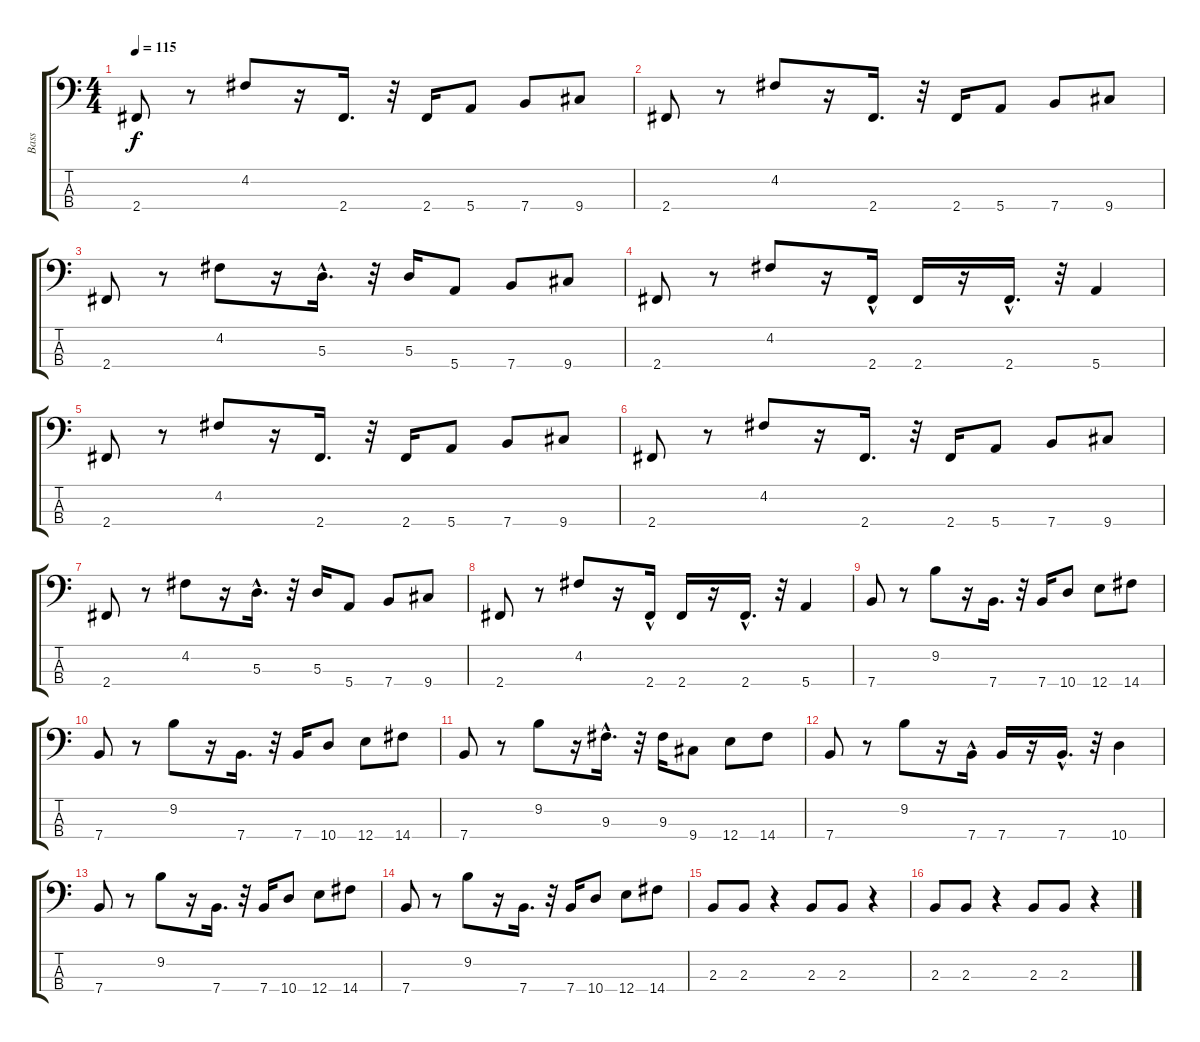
\track ("Bass" "Bass") {instrument electricbasspick}
\staff {score tabs}
\tuning (G2 D2 A1 E1) {hide}
\ts (4 4)
\tempo 115
\clef f4
\ks c
2.4.8{dy f} r.8 4.2.8 r.16 2.4.16{d} r.32 2.4.16 5.4.8 7.4.8 9.4.8 |
2.4.8 r.8 4.2.8 r.16 2.4.16{d} r.32 2.4.16 5.4.8 7.4.8 9.4.8 |
2.4.8 r.8 4.2.8 r.16 5.3{hac}.16{d} r.32 5.3.16 5.4.8 7.4.8 9.4.8 |
2.4.8 r.8 4.2.8 r.16 2.4{hac}.16 2.4.16 r.16 2.4{hac}.16{d} r.32 5.4.4 |
2.4.8 r.8 4.2.8 r.16 2.4.16{d} r.32 2.4.16 5.4.8 7.4.8 9.4.8 |
2.4.8 r.8 4.2.8 r.16 2.4.16{d} r.32 2.4.16 5.4.8 7.4.8 9.4.8 |
2.4.8 r.8 4.2.8 r.16 5.3{hac}.16{d} r.32 5.3.16 5.4.8 7.4.8 9.4.8 |
2.4.8 r.8 4.2.8 r.16 2.4{hac}.16 2.4.16 r.16 2.4{hac}.16{d} r.32 5.4.4 |
7.4.8 r.8 9.2.8 r.16 7.4.16{d} r.32 7.4.16 10.4.8 12.4.8 14.4.8 |
7.4.8 r.8 9.2.8 r.16 7.4.16{d} r.32 7.4.16 10.4.8 12.4.8 14.4.8 |
7.4.8 r.8 9.2.8 r.16 9.3{hac}.16{d} r.32 9.3.16 9.4.8 12.4.8 14.4.8 |
7.4.8 r.8 9.2.8 r.16 7.4{hac}.16 7.4.16 r.16 7.4{hac}.16{d} r.32 10.4.4 |
7.4.8 r.8 9.2.8 r.16 7.4.16{d} r.32 7.4.16 10.4.8 12.4.8 14.4.8 |
7.4.8 r.8 9.2.8 r.16 7.4.16{d} r.32 7.4.16 10.4.8 12.4.8 14.4.8 |
2.3.8 2.3.8 r.4 2.3.8 2.3.8 r.4 |
2.3.8 2.3.8 r.4 2.3.8 2.3.8 r.4
